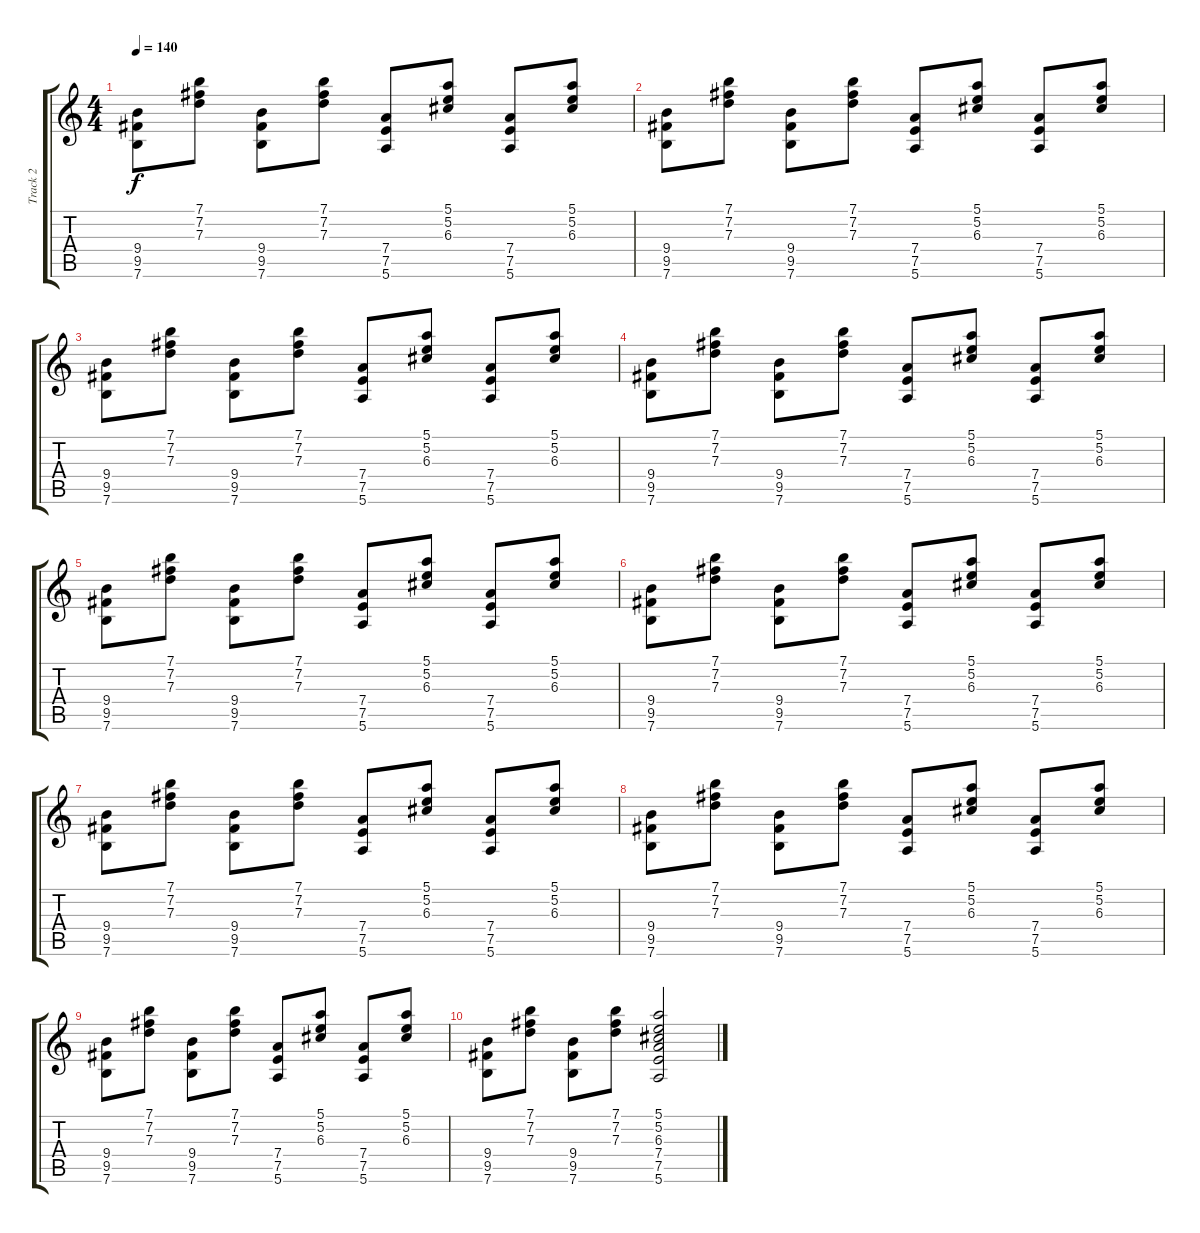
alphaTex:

\track ("Track 2" "Track 2") {instrument electricguitarclean}
\staff {score tabs}
\tuning (E4 B3 G3 D3 A2 E2) {hide}
\ts (4 4)
\tempo 140
\clef g2
\ks c
(9.4 9.5 7.6).8{dy f} (7.1 7.2 7.3).8 (9.4 9.5 7.6).8 (7.1 7.2 7.3).8 (7.4 7.5 5.6).8 (5.1 5.2 6.3).8 (7.4 7.5 5.6).8 (5.1 5.2 6.3).8 |
(9.4 9.5 7.6).8 (7.1 7.2 7.3).8 (9.4 9.5 7.6).8 (7.1 7.2 7.3).8 (7.4 7.5 5.6).8 (5.1 5.2 6.3).8 (7.4 7.5 5.6).8 (5.1 5.2 6.3).8 |
(9.4 9.5 7.6).8 (7.1 7.2 7.3).8 (9.4 9.5 7.6).8 (7.1 7.2 7.3).8 (7.4 7.5 5.6).8 (5.1 5.2 6.3).8 (7.4 7.5 5.6).8 (5.1 5.2 6.3).8 |
(9.4 9.5 7.6).8 (7.1 7.2 7.3).8 (9.4 9.5 7.6).8 (7.1 7.2 7.3).8 (7.4 7.5 5.6).8 (5.1 5.2 6.3).8 (7.4 7.5 5.6).8 (5.1 5.2 6.3).8 |
(9.4 9.5 7.6).8 (7.1 7.2 7.3).8 (9.4 9.5 7.6).8 (7.1 7.2 7.3).8 (7.4 7.5 5.6).8 (5.1 5.2 6.3).8 (7.4 7.5 5.6).8 (5.1 5.2 6.3).8 |
(9.4 9.5 7.6).8 (7.1 7.2 7.3).8 (9.4 9.5 7.6).8 (7.1 7.2 7.3).8 (7.4 7.5 5.6).8 (5.1 5.2 6.3).8 (7.4 7.5 5.6).8 (5.1 5.2 6.3).8 |
(9.4 9.5 7.6).8 (7.1 7.2 7.3).8 (9.4 9.5 7.6).8 (7.1 7.2 7.3).8 (7.4 7.5 5.6).8 (5.1 5.2 6.3).8 (7.4 7.5 5.6).8 (5.1 5.2 6.3).8 |
(9.4 9.5 7.6).8 (7.1 7.2 7.3).8 (9.4 9.5 7.6).8 (7.1 7.2 7.3).8 (7.4 7.5 5.6).8 (5.1 5.2 6.3).8 (7.4 7.5 5.6).8 (5.1 5.2 6.3).8 |
(9.4 9.5 7.6).8 (7.1 7.2 7.3).8 (9.4 9.5 7.6).8 (7.1 7.2 7.3).8 (7.4 7.5 5.6).8 (5.1 5.2 6.3).8 (7.4 7.5 5.6).8 (5.1 5.2 6.3).8 |
(9.4 9.5 7.6).8 (7.1 7.2 7.3).8 (9.4 9.5 7.6).8 (7.1 7.2 7.3).8 (5.1 5.2 6.3 7.4 7.5 5.6).2
